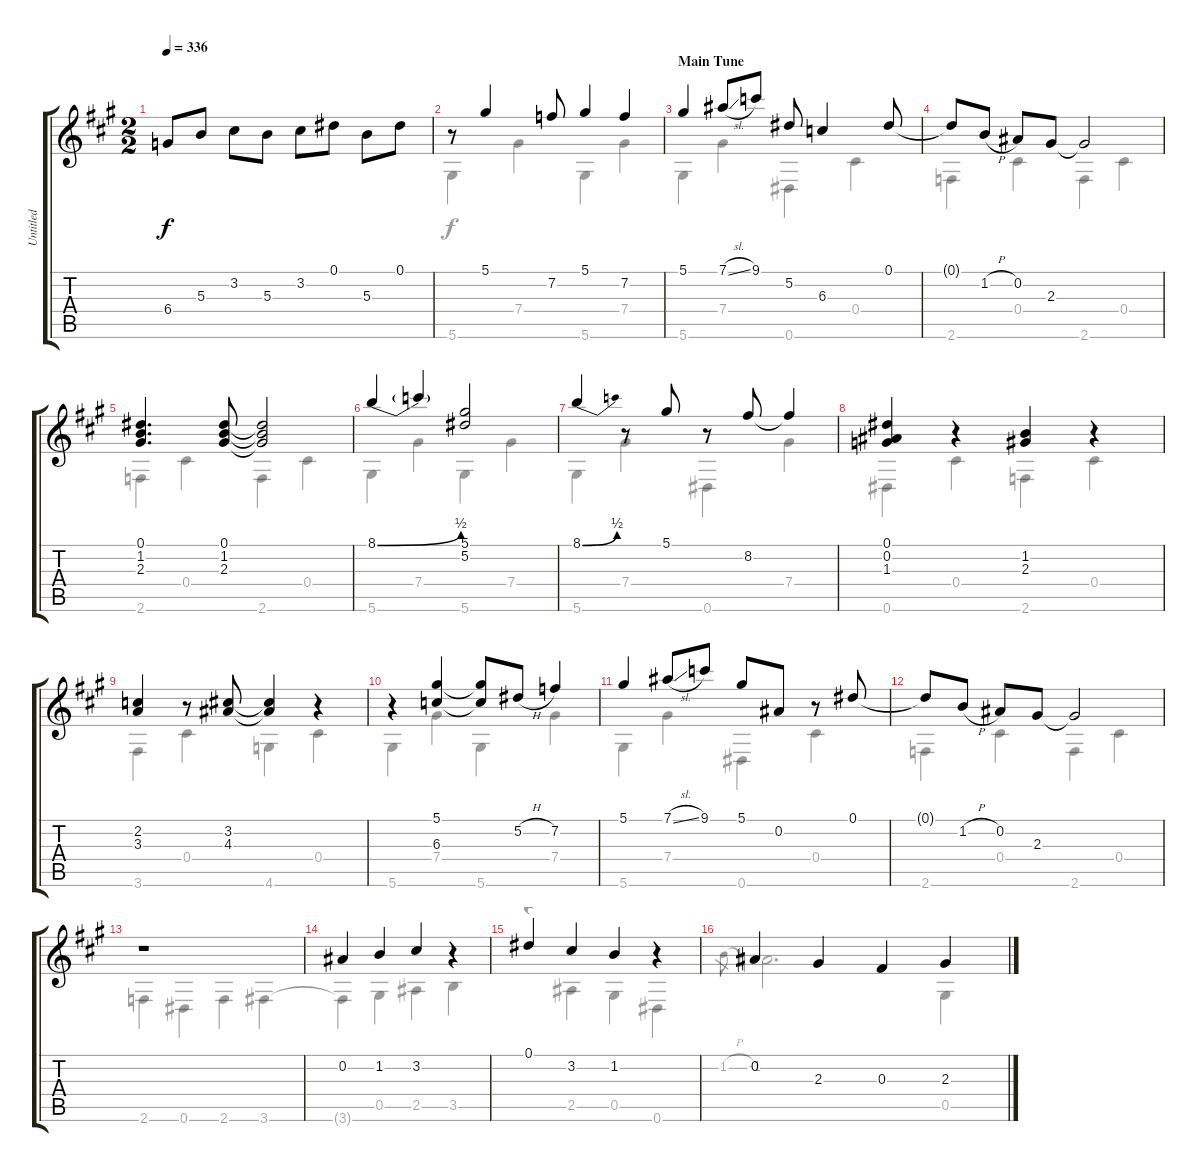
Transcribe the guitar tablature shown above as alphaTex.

\track ("Untitled" "Untitled") {instrument acousticguitarsteel}
\staff {score tabs}
\tuning (Eb4 Bb3 Gb3 Db3 Ab2 Eb2) {hide}
\voice
\ts (2 2)
\tempo 336
\clef g2
\ks a
6.4.8{dy f} 5.3.8 3.2.8 5.3.8 3.2.8 0.1.8 5.3.8 0.1.8 |
r.8 5.1.4 7.2.8 5.1.4 7.2.4 |
\section ("" "Main Tune")
5.1.4 7.1{sl}.8 9.1.8 5.2.8 6.3.4 0.1.8 |
0.1{t}.8 1.2{h}.8 0.2.8 2.3.8 2.3{t}.2 |
(0.1 1.2 2.3).4{d} (0.1 1.2 2.3).8 (0.1{t} 1.2{t} 2.3{t}).2 |
8.1{be (bend 0 0 60 2)}.4 8.1{t}.4 (5.1 5.2).2 |
8.1{be (bend 0 0 60 2)}.4 r.8 5.1.8 r.8 8.2.8 8.2{t}.4 |
(0.1 0.2 1.3).4 r.4 (1.2 2.3).4 r.4 |
(2.2 3.3).4 r.8 (3.2 4.3).8 (3.2{t} 4.3{t}).4 r.4 |
r.4 (5.1 6.3).4 (5.1{t} 6.3{t}).8 5.2{h}.8 7.2.4 |
5.1.4 7.1{sl}.8 9.1.8 5.1.8 0.2.8 r.8 0.1.8 |
0.1{t}.8 1.2{h}.8 0.2.8 2.3.8 2.3{t}.2 |
r.1 |
0.2.4 1.2.4 3.2.4 r.4 |
0.1.4 3.2.4 1.2.4 r.4 |
0.2.4 2.3.4 0.3.4 2.3.4
\voice
\clef g2
\ottava regular
\simile none
\ks a
|
5.6.4 7.4.4 5.6.4 7.4.4 |
5.6.4 7.4.4 0.6.4 0.4.4 |
2.6.4 0.4.4 2.6.4 0.4.4 |
2.6.4 0.4.4 2.6.4 0.4.4 |
5.6.4 7.4.4 5.6.4 7.4.4 |
5.6.4 7.4.4 0.6.4 7.4.4 |
0.6.4 0.4.4 2.6.4 0.4.4 |
3.6.4 0.4.4 4.6.4 0.4.4 |
5.6.4 7.4.4 5.6.4 7.4.4 |
5.6.4 7.4.4 0.6.4 0.4.4 |
2.6.4 0.4.4 2.6.4 0.4.4 |
2.6.4 0.6.4 2.6.4 3.6.4 |
3.6{t}.4 0.5.4 2.5.4 3.5.4 |
r.4 2.5.4 0.5.4 0.6.4 |
1.2{h}.8{gr} -1.2.2{d} 0.5.4
